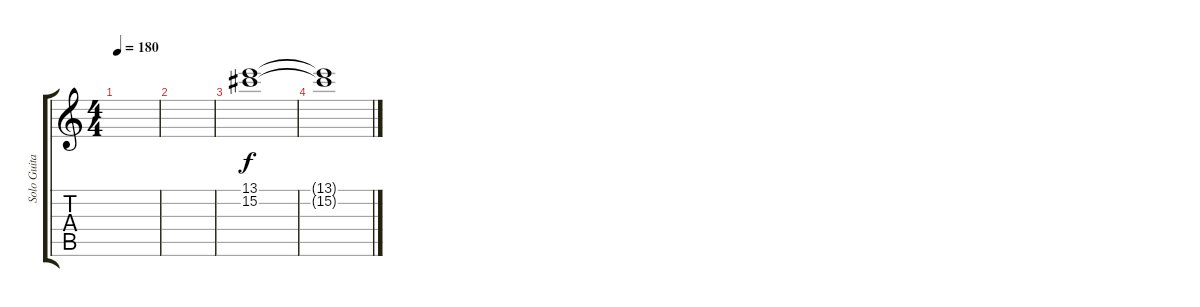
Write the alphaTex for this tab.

\track ("Solo Guitar" "Solo Guita") {instrument distortionguitar}
\staff {score tabs}
\tuning (Eb4 Bb3 Gb3 Db3 Ab2 Eb2) {hide}
\ts (4 4)
\tempo 180
\clef g2
\ks c
|
|
(13.1 15.2).1 |
(13.1{t} 15.2{t}).1
